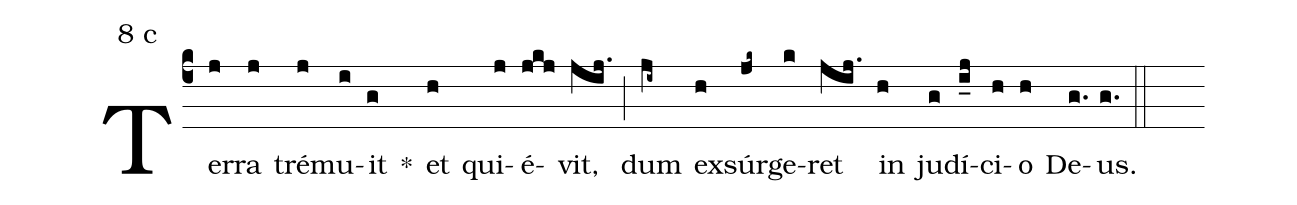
mode:8 c;
%%
(c4) Ter(j)ra(j) tré(j)mu(i)it(g) *() et(h) qui(j)é(jkj)vit,(jij.) (;) dum(ji~) ex(h)súr(jk~)ge(k)ret(jij.) <nlba>in(h) ju(g)dí(i_j)ci(h)o</nlba>(h) De(g.)us.(g.) (::)
